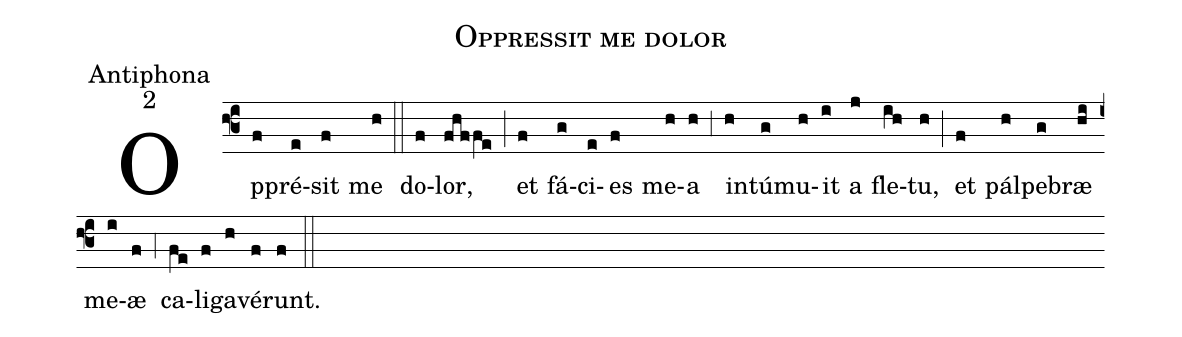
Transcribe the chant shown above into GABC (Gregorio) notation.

name:Oppressit me dolor;
office-part:Antiphona;
mode:2;
%%
(f3) Op(f)pré(e)sit(f) me(h) (::) do(f)lor,(fhffe) (;) et(f) fá(g)ci(e)es(f) me(h)a(h) (;3) in(h)tú(g)mu(h)it(i) a(j) fle(ih)tu,(h) (;) et(f) pál(h)pe(g)bræ(hi) me(i)æ(f) (;4) ca(fe)li(f)ga(h)vé(f)runt.(f) (::)
